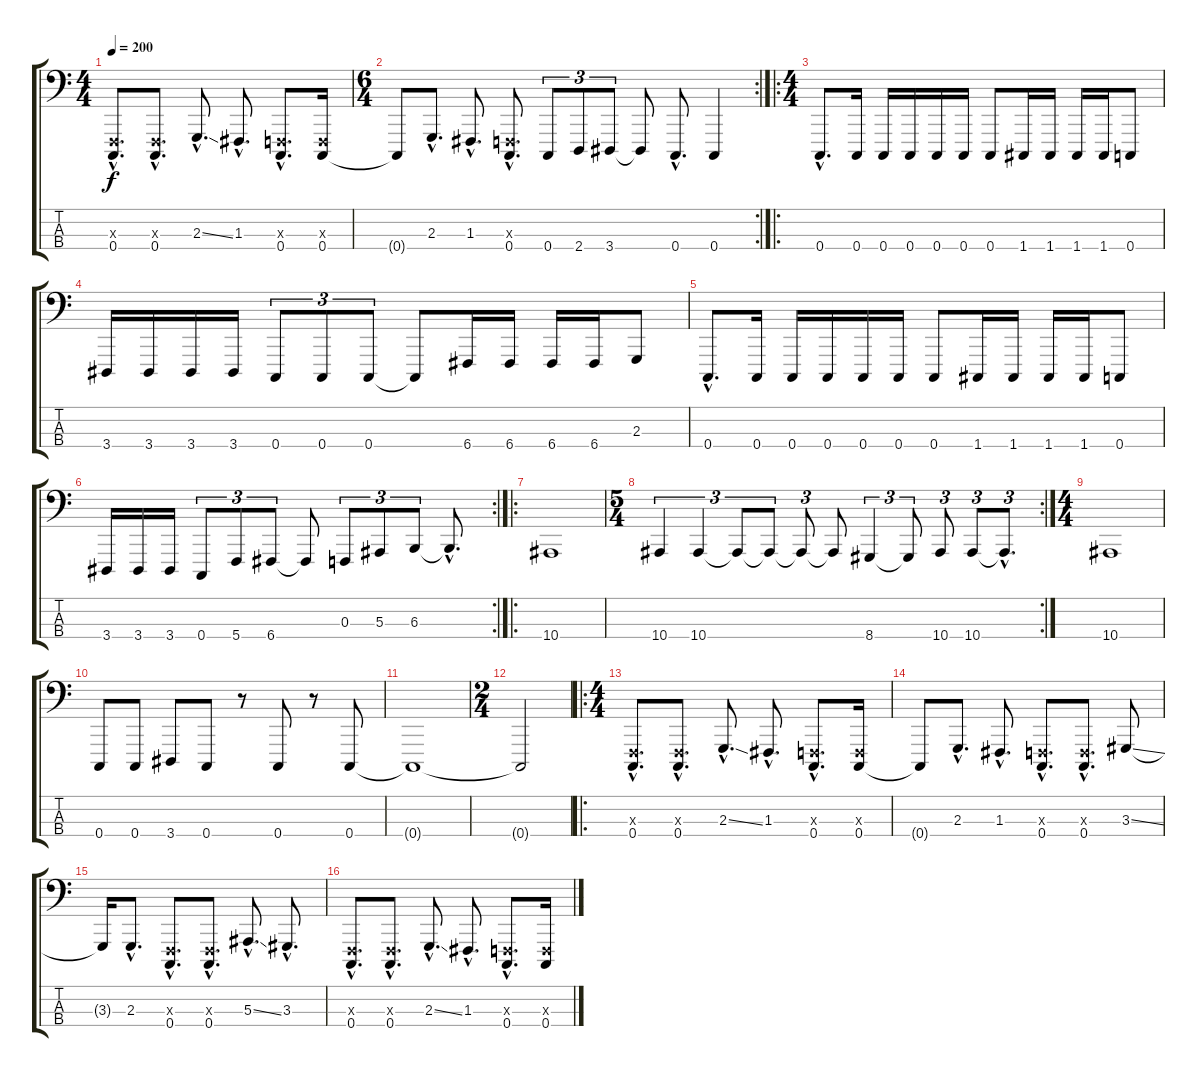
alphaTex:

\track "" {instrument lead2sawtooth}
\staff {score tabs}
\tuning (Eb2 Bb1 F1 C1) {hide}
\ts (4 4)
\tempo 200
\clef f4
\ks c
(0.3{hac x} 0.4{hac}).8{d dy f} (0.3{hac x} 0.4{hac}).8{d} 2.3{ss hac}.8{d} 1.3{hac}.8{d} (0.3{hac x} 0.4{hac}).8{d} (0.3{x} 0.4).16 |
\rc 2
\ts (6 4)
0.4{t}.8 2.3{hac}.8{d} 1.3{hac}.8{d} (0.3{hac x} 0.4{hac}).8{d} 0.4.8{tu (3 2)} 2.4.8{tu (3 2)} 3.4.8{tu (3 2)} 3.4{t}.8 0.4{hac}.8{d} 0.4.4 |
\ro
\ts (4 4)
0.4{hac}.8{d} 0.4.16 0.4.16 0.4.16 0.4.16 0.4.16 0.4.8 1.4.16 1.4.16 1.4.16 1.4.16 0.4.8 |
3.4.16 3.4.16 3.4.16 3.4.16 0.4.8{tu (3 2)} 0.4.8{tu (3 2)} 0.4.8{tu (3 2)} 0.4{t}.8 6.4.16 6.4.16 6.4.16 6.4.16 2.3.8 |
0.4{hac}.8{d} 0.4.16 0.4.16 0.4.16 0.4.16 0.4.16 0.4.8 1.4.16 1.4.16 1.4.16 1.4.16 0.4.8 |
\rc 2
3.4.16 3.4.16 3.4.16 0.4.8{tu (3 2)} 5.4.8{tu (3 2)} 6.4.8{tu (3 2)} 6.4{t}.8 0.3.8{tu (3 2)} 5.3.8{tu (3 2)} 6.3.8{tu (3 2)} 6.3{hac t}.8{d} |
\ro
10.4.1 |
\rc 2
\ts (5 4)
10.4.4{tu (3 2)} 10.4.4{tu (3 2)} 10.4{t}.8{tu (3 2)} 10.4{t}.8{tu (3 2)} 10.4{t}.8{tu (3 2)} 10.4{t}.8 8.4.4{tu (3 2)} 8.4{t}.8{tu (3 2)} 10.4.8{tu (3 2)} 10.4.8{tu (3 2)} 10.4{hac t}.8{d tu (3 2)} |
\ts (4 4)
10.4.1 |
0.4.8 0.4.8 3.4.8 0.4.8 r.8 0.4.8 r.8 0.4.8 |
0.4{t}.1 |
\ts (2 4)
0.4{t}.2 |
\ro
\ts (4 4)
(0.3{hac x} 0.4{hac}).8{d} (0.3{hac x} 0.4{hac}).8{d} 2.3{ss hac}.8{d} 1.3{hac}.8{d} (0.3{hac x} 0.4{hac}).8{d} (0.3{x} 0.4).16 |
0.4{t}.8 2.3{hac}.8{d} 1.3{hac}.8{d} (0.3{hac x} 0.4{hac}).8{d} (0.3{hac x} 0.4{hac}).8{d} 3.3{ss}.8 |
3.3{t}.16 2.3{hac}.8{d} (0.3{hac x} 0.4{hac}).8{d} (0.3{hac x} 0.4{hac}).8{d} 5.3{ss hac}.8{d} 3.3{hac}.8{d} |
(0.3{hac x} 0.4{hac}).8{d} (0.3{hac x} 0.4{hac}).8{d} 2.3{ss hac}.8{d} 1.3{hac}.8{d} (0.3{hac x} 0.4{hac}).8{d} (0.3{x} 0.4).16
